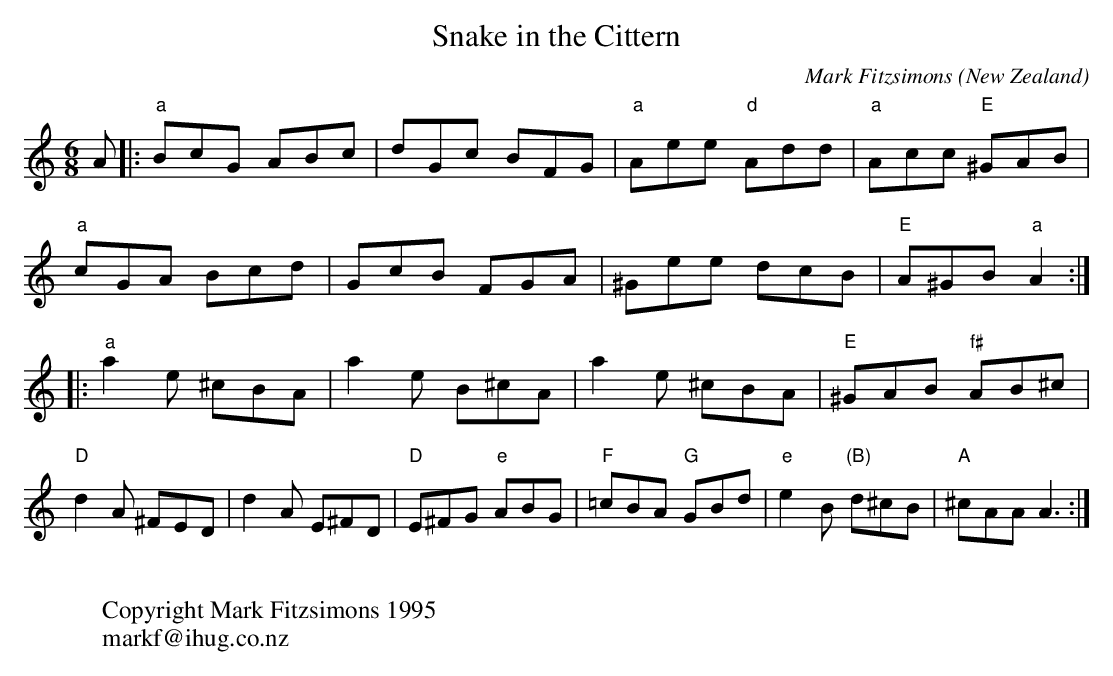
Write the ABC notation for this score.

X:1
T:Snake in the Cittern
O:New Zealand
M:6/8
C:Mark Fitzsimons
K:Amin
A|:"a"BcG ABc|dGc BFG|"a"Aee "d"Add|"a"Acc "E"^GAB|
"a"cGA Bcd|GcB FGA|^Gee dcB| "E"A^GB "a"A2:|
|:"a"a2e ^cBA|a2e B^cA|a2e ^cBA|"E"^GAB "f#"AB^c|
"D"d2A ^FED|d2A E^FD|"D"E^FG "e"ABG|"F"=cBA "G"GBd|"e"e2B "(B)"d^cB|"A"^cAA A3:|
W:
W:Copyright Mark Fitzsimons 1995
W:markf@ihug.co.nz
